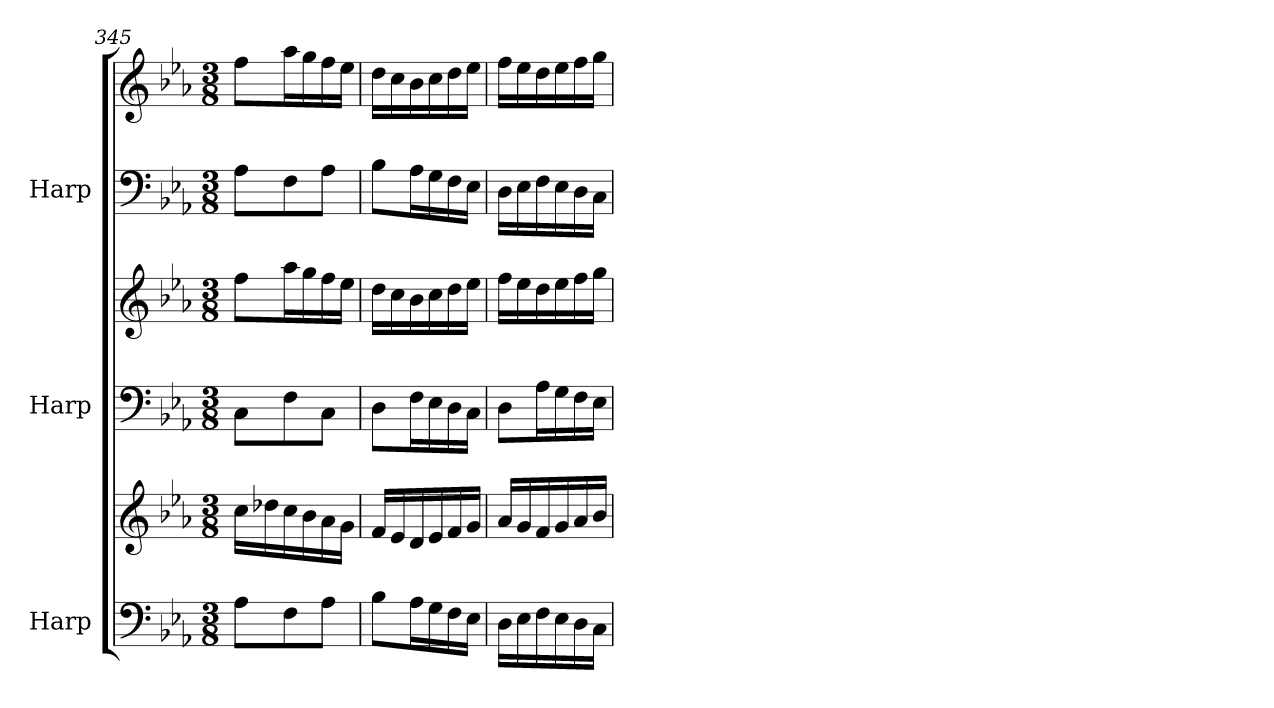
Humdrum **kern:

**kern	**kern	**kern	**kern	**kern	**kern
*part3	*part3	*part2	*part2	*part1	*part1
*staff6	*staff5	*staff4	*staff3	*staff2	*staff1
*I"Harp	*	*I"Harp	*	*I"Harp	*
*I'Hp	*	*I'Hp	*	*I'Hp	*
*clefF4	*clefG2	*clefF4	*clefG2	*clefF4	*clefG2
*k[b-e-a-]	*k[b-e-a-]	*k[b-e-a-]	*k[b-e-a-]	*k[b-e-a-]	*k[b-e-a-]
*M3/8	*M3/8	*M3/8	*M3/8	*M3/8	*M3/8
=345	=345	=345	=345	=345	=345
8A-\L	16cc\LL	8C\L	8ff\L	8A-\L	8ff\L
.	16dd-X\	.	.	.	.
8F\	16cc\	8F\	16aa-\L	8F\	16aa-\L
.	16b-\	.	16gg\	.	16gg\
8A-\J	16a-\	8C\J	16ff\	8A-\J	16ff\
.	16g\JJ	.	16ee-\JJ	.	16ee-\JJ
=346	=346	=346	=346	=346	=346
8B-\L	16f/LL	8D\L	16dd\LL	8B-\L	16dd\LL
.	16e-/	.	16cc\	.	16cc\
16A-\L	16d/	16F\L	16b-\	16A-\L	16b-\
16G\	16e-/	16E-\	16cc\	16G\	16cc\
16F\	16f/	16D\	16dd\	16F\	16dd\
16E-\JJ	16g/JJ	16C\JJ	16ee-\JJ	16E-\JJ	16ee-\JJ
=347	=347	=347	=347	=347	=347
16D\LL	16a-/LL	8D\L	16ff\LL	16D\LL	16ff\LL
16E-\	16g/	.	16ee-\	16E-\	16ee-\
16F\	16f/	16A-\L	16dd\	16F\	16dd\
16E-\	16g/	16G\	16ee-\	16E-\	16ee-\
16D\	16a-/	16F\	16ff\	16D\	16ff\
16C\JJ	16b-/JJ	16E-\JJ	16gg\JJ	16C\JJ	16gg\JJ
=	=	=	=	=	=
*-	*-	*-	*-	*-	*-
